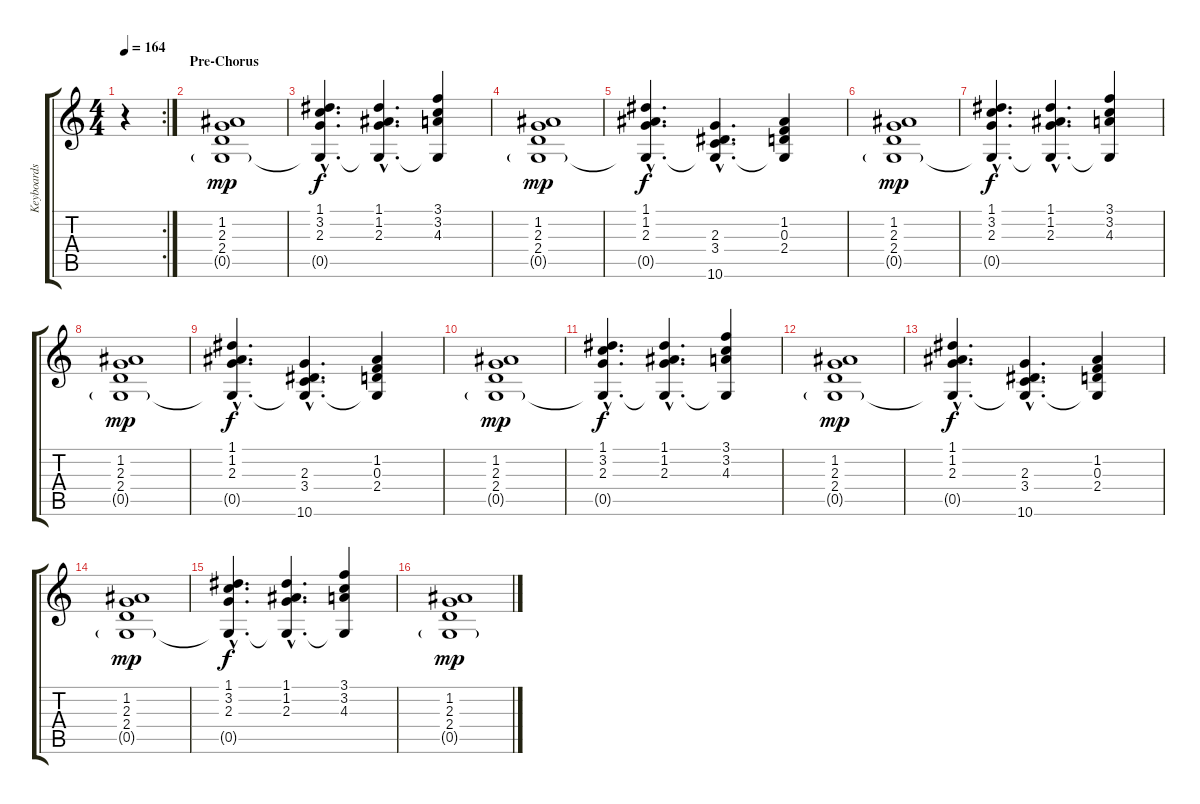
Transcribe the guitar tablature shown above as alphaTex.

\track ("Keyboards" "Keyboards") {instrument stringensemble1}
\staff {score tabs}
\tuning (D5 A4 F4 C4 G3 D3) {hide}
\rc 2
\ts (4 4)
\tempo 164
\clef g2
\ks c
r.4{dy f} |
\section ("" "Pre-Chorus")
(1.2 2.3 2.4 0.5{g}).1{dy mp volume 12 balance 13 instrument stringensemble1} |
(1.1{hac} 3.2{hac} 2.3{hac} 0.5{hac t}).4{d dy f} (1.1{hac} 1.2{hac} 2.3{hac} 0.5{hac t}).4{d} (3.1 3.2 4.3 0.5{t}).4 |
(1.2 2.3 2.4 0.5{g}).1{dy mp} |
(1.1{hac} 1.2{hac} 2.3{hac} 0.5{hac t}).4{d dy f} (2.3{hac} 3.4{hac} 0.5{hac t} 10.6{hac}).4{d} (1.2 0.3 2.4 0.5{t}).4 |
(1.2 2.3 2.4 0.5{g}).1{dy mp} |
(1.1{hac} 3.2{hac} 2.3{hac} 0.5{hac t}).4{d dy f} (1.1{hac} 1.2{hac} 2.3{hac} 0.5{hac t}).4{d} (3.1 3.2 4.3 0.5{t}).4 |
(1.2 2.3 2.4 0.5{g}).1{dy mp} |
(1.1{hac} 1.2{hac} 2.3{hac} 0.5{hac t}).4{d dy f} (2.3{hac} 3.4{hac} 0.5{hac t} 10.6{hac}).4{d} (1.2 0.3 2.4 0.5{t}).4 |
(1.2 2.3 2.4 0.5{g}).1{dy mp} |
(1.1{hac} 3.2{hac} 2.3{hac} 0.5{hac t}).4{d dy f} (1.1{hac} 1.2{hac} 2.3{hac} 0.5{hac t}).4{d} (3.1 3.2 4.3 0.5{t}).4 |
(1.2 2.3 2.4 0.5{g}).1{dy mp} |
(1.1{hac} 1.2{hac} 2.3{hac} 0.5{hac t}).4{d dy f} (2.3{hac} 3.4{hac} 0.5{hac t} 10.6{hac}).4{d} (1.2 0.3 2.4 0.5{t}).4 |
(1.2 2.3 2.4 0.5{g}).1{dy mp} |
(1.1{hac} 3.2{hac} 2.3{hac} 0.5{hac t}).4{d dy f} (1.1{hac} 1.2{hac} 2.3{hac} 0.5{hac t}).4{d} (3.1 3.2 4.3 0.5{t}).4 |
(1.2 2.3 2.4 0.5{g}).1{dy mp}
